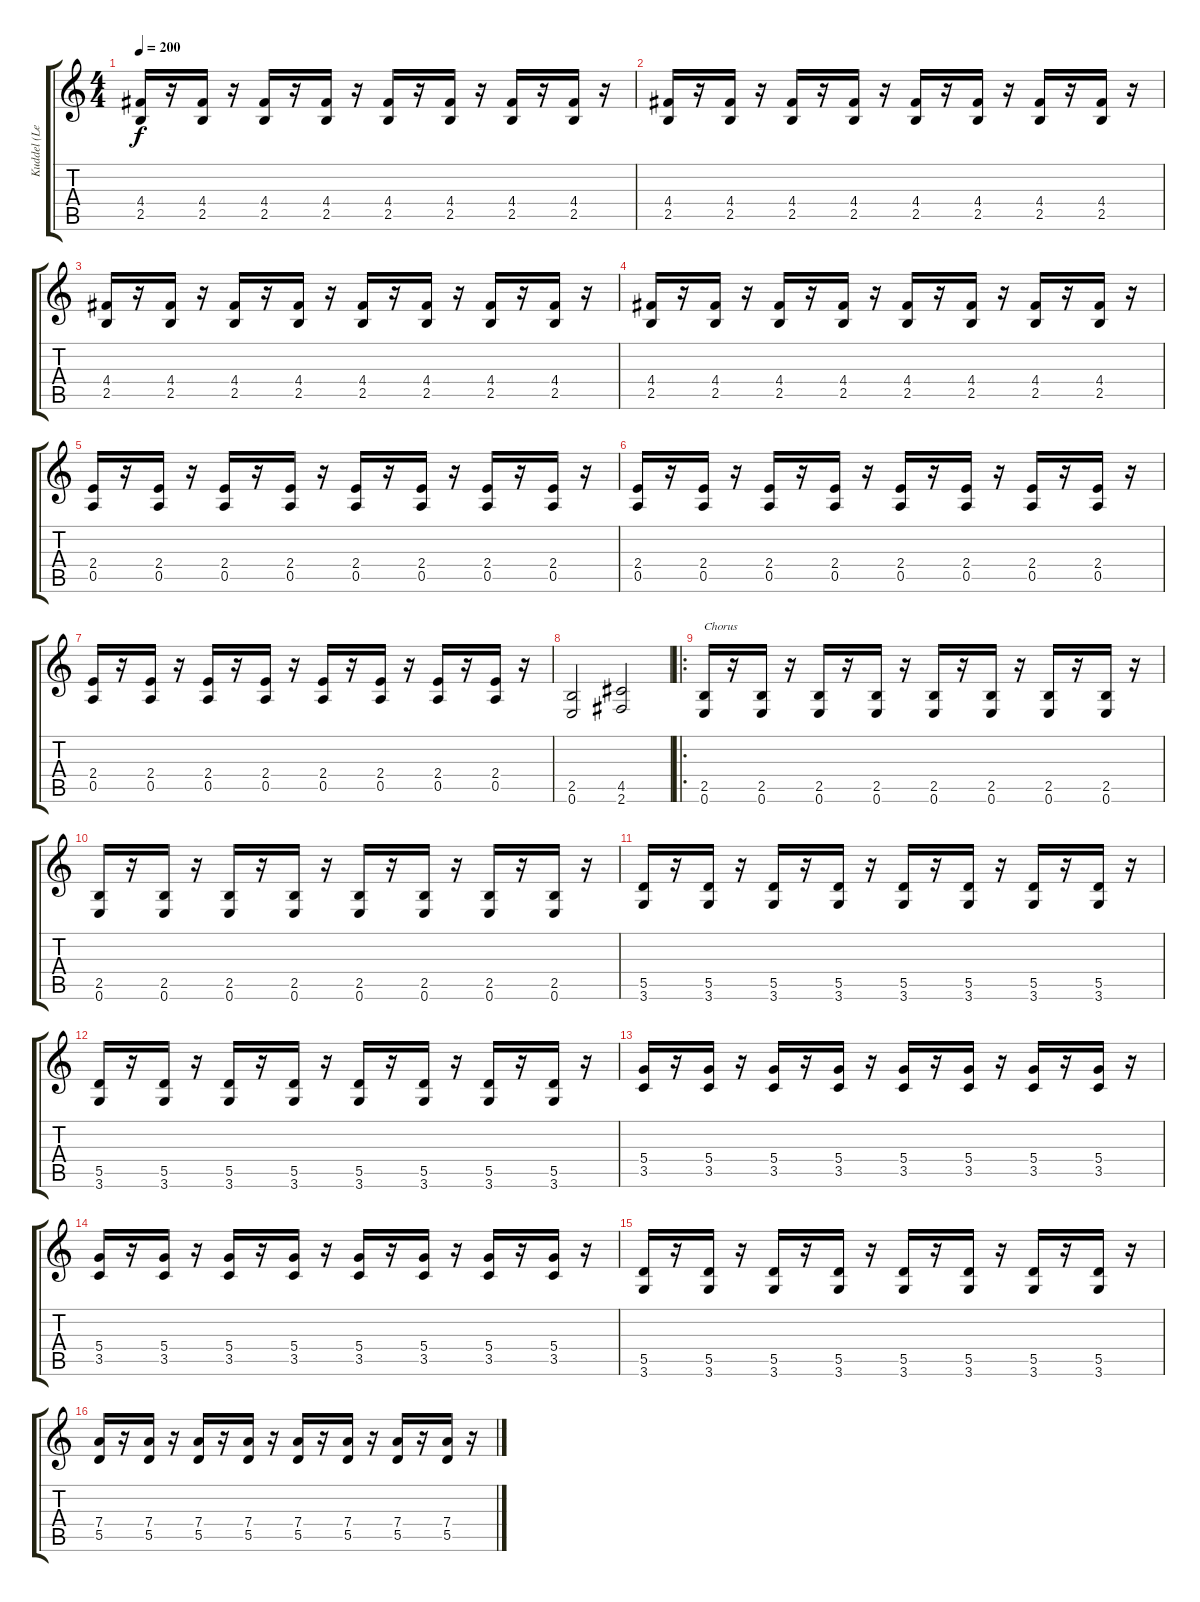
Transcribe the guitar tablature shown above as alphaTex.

\track ("Kuddel (Lead Guitar)" "Kuddel (Le") {instrument distortionguitar}
\staff {score tabs}
\tuning (E4 B3 G3 D3 A2 E2) {hide}
\ts (4 4)
\tempo 200
\clef g2
\ks c
(4.4 2.5).16{dy f volume 13 instrument distortionguitar} r.16 (4.4 2.5).16 r.16 (4.4 2.5).16 r.16 (4.4 2.5).16 r.16 (4.4 2.5).16 r.16 (4.4 2.5).16 r.16 (4.4 2.5).16 r.16 (4.4 2.5).16 r.16 |
(4.4 2.5).16 r.16 (4.4 2.5).16 r.16 (4.4 2.5).16 r.16 (4.4 2.5).16 r.16 (4.4 2.5).16 r.16 (4.4 2.5).16 r.16 (4.4 2.5).16 r.16 (4.4 2.5).16 r.16 |
(4.4 2.5).16 r.16 (4.4 2.5).16 r.16 (4.4 2.5).16 r.16 (4.4 2.5).16 r.16 (4.4 2.5).16 r.16 (4.4 2.5).16 r.16 (4.4 2.5).16 r.16 (4.4 2.5).16 r.16 |
(4.4 2.5).16 r.16 (4.4 2.5).16 r.16 (4.4 2.5).16 r.16 (4.4 2.5).16 r.16 (4.4 2.5).16 r.16 (4.4 2.5).16 r.16 (4.4 2.5).16 r.16 (4.4 2.5).16 r.16 |
(2.4 0.5).16 r.16 (2.4 0.5).16 r.16 (2.4 0.5).16 r.16 (2.4 0.5).16 r.16 (2.4 0.5).16 r.16 (2.4 0.5).16 r.16 (2.4 0.5).16 r.16 (2.4 0.5).16 r.16 |
(2.4 0.5).16 r.16 (2.4 0.5).16 r.16 (2.4 0.5).16 r.16 (2.4 0.5).16 r.16 (2.4 0.5).16 r.16 (2.4 0.5).16 r.16 (2.4 0.5).16 r.16 (2.4 0.5).16 r.16 |
(2.4 0.5).16 r.16 (2.4 0.5).16 r.16 (2.4 0.5).16 r.16 (2.4 0.5).16 r.16 (2.4 0.5).16 r.16 (2.4 0.5).16 r.16 (2.4 0.5).16 r.16 (2.4 0.5).16 r.16 |
(2.5 0.6).2 (4.5 2.6).2 |
\ro
(2.5 0.6).16{txt "Chorus"} r.16 (2.5 0.6).16 r.16 (2.5 0.6).16 r.16 (2.5 0.6).16 r.16 (2.5 0.6).16 r.16 (2.5 0.6).16 r.16 (2.5 0.6).16 r.16 (2.5 0.6).16 r.16 |
(2.5 0.6).16 r.16 (2.5 0.6).16 r.16 (2.5 0.6).16 r.16 (2.5 0.6).16 r.16 (2.5 0.6).16 r.16 (2.5 0.6).16 r.16 (2.5 0.6).16 r.16 (2.5 0.6).16 r.16 |
(5.5 3.6).16 r.16 (5.5 3.6).16 r.16 (5.5 3.6).16 r.16 (5.5 3.6).16 r.16 (5.5 3.6).16 r.16 (5.5 3.6).16 r.16 (5.5 3.6).16 r.16 (5.5 3.6).16 r.16 |
(5.5 3.6).16 r.16 (5.5 3.6).16 r.16 (5.5 3.6).16 r.16 (5.5 3.6).16 r.16 (5.5 3.6).16 r.16 (5.5 3.6).16 r.16 (5.5 3.6).16 r.16 (5.5 3.6).16 r.16 |
(5.4 3.5).16 r.16 (5.4 3.5).16 r.16 (5.4 3.5).16 r.16 (5.4 3.5).16 r.16 (5.4 3.5).16 r.16 (5.4 3.5).16 r.16 (5.4 3.5).16 r.16 (5.4 3.5).16 r.16 |
(5.4 3.5).16 r.16 (5.4 3.5).16 r.16 (5.4 3.5).16 r.16 (5.4 3.5).16 r.16 (5.4 3.5).16 r.16 (5.4 3.5).16 r.16 (5.4 3.5).16 r.16 (5.4 3.5).16 r.16 |
(5.5 3.6).16 r.16 (5.5 3.6).16 r.16 (5.5 3.6).16 r.16 (5.5 3.6).16 r.16 (5.5 3.6).16 r.16 (5.5 3.6).16 r.16 (5.5 3.6).16 r.16 (5.5 3.6).16 r.16 |
(7.4 5.5).16 r.16 (7.4 5.5).16 r.16 (7.4 5.5).16 r.16 (7.4 5.5).16 r.16 (7.4 5.5).16 r.16 (7.4 5.5).16 r.16 (7.4 5.5).16 r.16 (7.4 5.5).16 r.16
